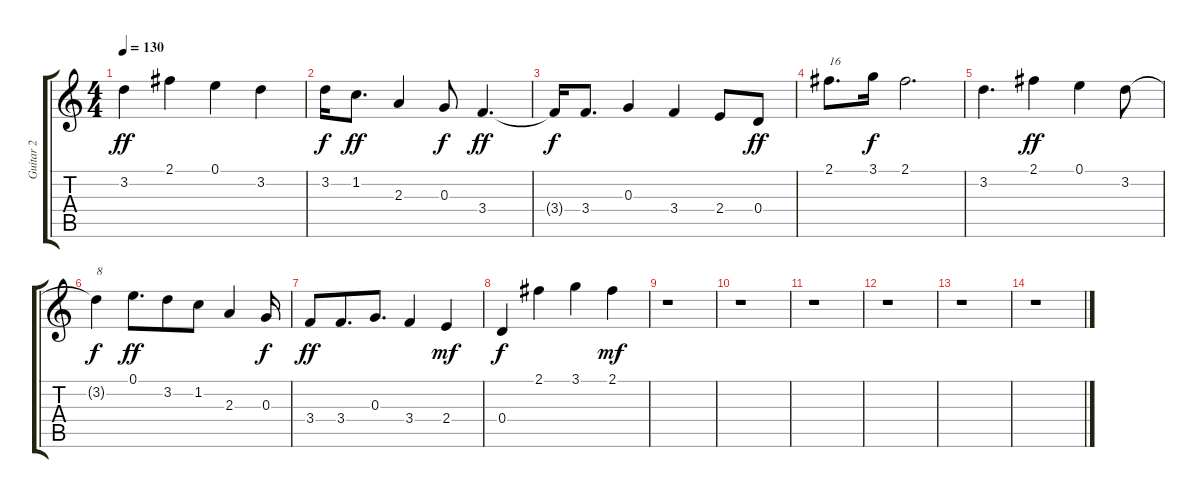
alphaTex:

\track ("Guitar 2" "Guitar 2") {instrument electricguitarclean}
\staff {score tabs}
\tuning (E4 B3 G3 D3 A2 E2) {hide}
\ts (4 4)
\tempo 130
\clef g2
\ks c
3.2.4{dy ff} 2.1.4 0.1.4 3.2.4 |
3.2.16{dy f} 1.2.8{d dy ff} 2.3.4 0.3.8{dy f} 3.4.4{d dy ff} |
3.4{t}.16{dy f} 3.4.8{d} 0.3.4 3.4.4 2.4.8 0.4.8{dy ff} |
2.1.8{d txt "16"} 3.1.16{dy f} 2.1.2{d} |
3.2.4{d} 2.1.4{dy ff} 0.1.4 3.2.8 |
3.2{t}.4{txt "8" dy f beam merge} 0.1.8{d dy ff} 3.2.8{beam merge} 1.2.8 2.3.4 0.3.16{dy f} |
3.4.8{dy ff} 3.4.8{d beam merge} 0.3.8{d} 3.4.4 2.4.4{dy mf} |
0.4.4{dy f} 2.1.4 3.1.4 2.1.4{dy mf} |
r.1 |
r.1 |
r.1 |
r.1 |
r.1 |
r.1
